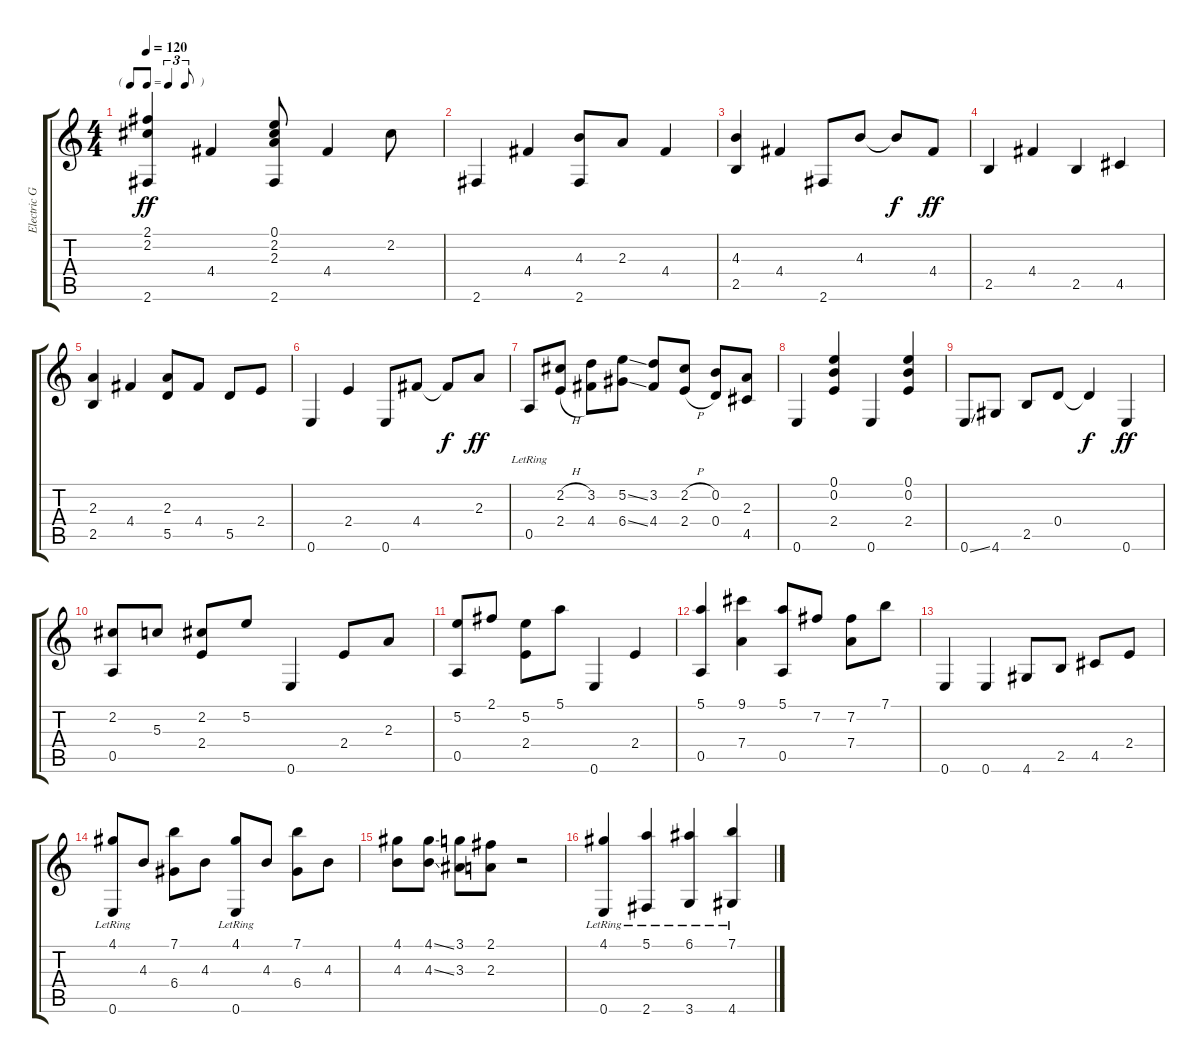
\track ("Electric Guitar" "Electric G") {instrument electricguitarmuted}
\staff {score tabs}
\tuning (E4 B3 G3 D3 A2 E2) {hide}
\ts (4 4)
\tf triplet8th
\tempo 120
\clef g2
\ks c
(2.1 2.2 2.6).4{dy ff} 4.4.4 (0.1 2.2 2.3 2.6).8 4.4.4 2.2.8 |
2.6.4 4.4.4 (4.3 2.6).8 2.3.8 4.4.4 |
(4.3 2.5).4 4.4.4 2.6.8 4.3.8 4.3{t}.8{dy f} 4.4.8{dy ff} |
2.5.4 4.4.4 2.5.4 4.5.4 |
(2.3 2.5).4 4.4.4 (2.3 5.5).8 4.4.8 5.5.8 2.4.8 |
0.6.4 2.4.4 0.6.8 4.4.8 4.4{t}.8{dy f} 2.3.8{dy ff} |
0.5{lr}.8 (2.2{h} 2.4{h}).8 (3.2 4.4).8 (5.2{ss} 6.4{ss}).8 (3.2 4.4).8 (2.2{h} 2.4{h}).8 (0.2 0.4).8 (2.3 4.5).8 |
0.6.4 (0.1 0.2 2.4).4 0.6.4 (0.1 0.2 2.4).4 |
0.6{ss}.8 4.6.8 2.5.8 0.4.8 0.4{t}.4{dy f} 0.6.4{dy ff} |
(2.2 0.5).8 5.3.8 (2.2 2.4).8 5.2.8 0.6.4 2.4.8 2.3.8 |
(5.2 0.5).8 2.1.8 (5.2 2.4).8 5.1.8 0.6.4 2.4.4 |
(5.1 0.5).4 (9.1 7.4).4 (5.1 0.5).8 7.2.8 (7.2 7.4).8 7.1.8 |
0.6.4 0.6.4 4.6.8 2.5.8 4.5.8 2.4.8 |
(4.1 0.6{lr}).8 4.3.8 (7.1 6.4).8 4.3.8 (4.1 0.6{lr}).8 4.3.8 (7.1 6.4).8 4.3.8 |
(4.1 4.3).8 (4.1{ss} 4.3{ss}).8 (3.1 3.3).8 (2.1 2.3).8 r.2 |
(4.1 0.6{lr}).4 (5.1 2.6{lr}).4 (6.1 3.6{lr}).4 (7.1 4.6{lr}).4
